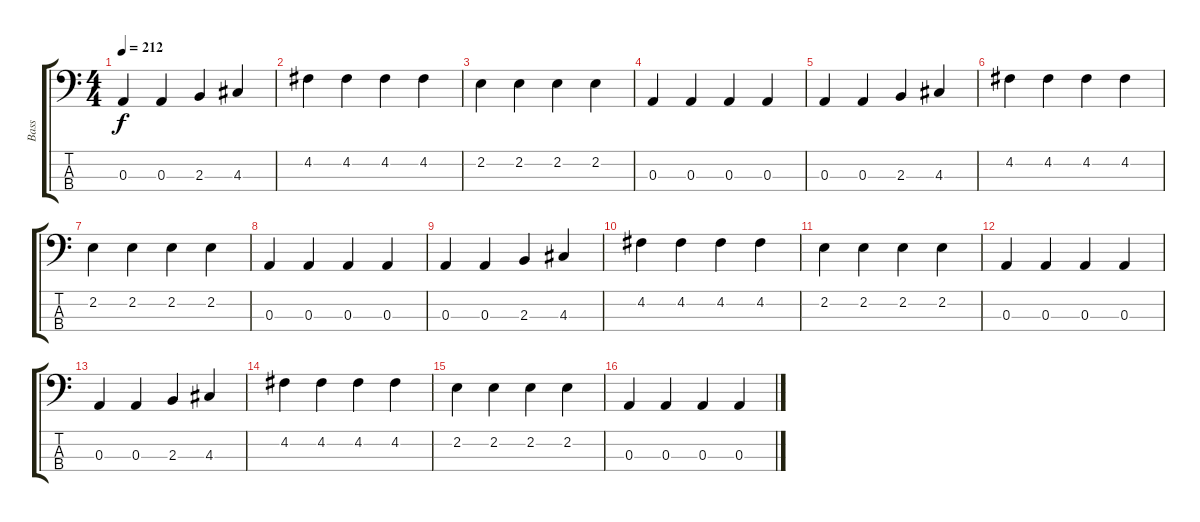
\track ("Bass" "Bass") {instrument slapbass2}
\staff {score tabs}
\tuning (G2 D2 A1 E1) {hide}
\ts (4 4)
\tempo 212
\clef f4
\ks c
0.3.4{dy f} 0.3.4 2.3.4 4.3.4 |
4.2.4 4.2.4 4.2.4 4.2.4 |
2.2.4 2.2.4 2.2.4 2.2.4 |
0.3.4 0.3.4 0.3.4 0.3.4 |
0.3.4 0.3.4 2.3.4 4.3.4 |
4.2.4 4.2.4 4.2.4 4.2.4 |
2.2.4 2.2.4 2.2.4 2.2.4 |
0.3.4 0.3.4 0.3.4 0.3.4 |
0.3.4 0.3.4 2.3.4 4.3.4 |
4.2.4 4.2.4 4.2.4 4.2.4 |
2.2.4 2.2.4 2.2.4 2.2.4 |
0.3.4 0.3.4 0.3.4 0.3.4 |
0.3.4 0.3.4 2.3.4 4.3.4 |
4.2.4 4.2.4 4.2.4 4.2.4 |
2.2.4 2.2.4 2.2.4 2.2.4 |
0.3.4 0.3.4 0.3.4 0.3.4
